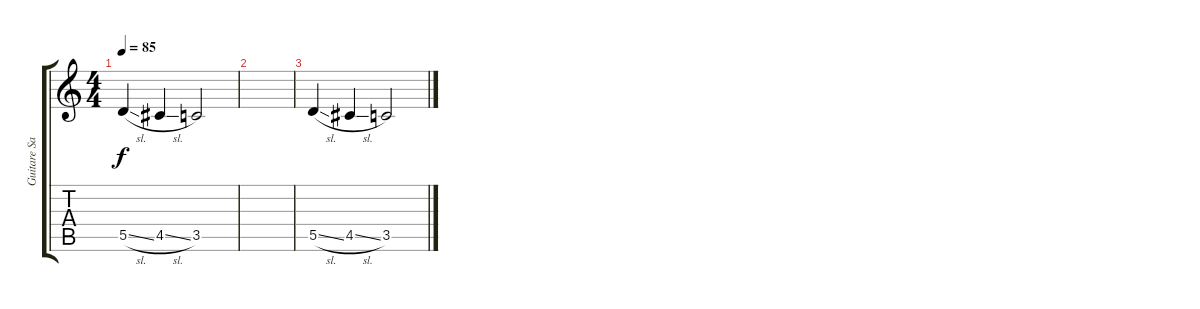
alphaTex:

\track ("Guitare Saturée" "Guitare Sa") {instrument overdrivenguitar}
\staff {score tabs}
\tuning (E4 B3 G3 D3 A2 E2) {hide}
\ts (4 4)
\tempo 85
\clef g2
\ks c
5.5{sl}.4{dy f} 4.5{sl}.4 3.5.2 |
|
5.5{sl}.4 4.5{sl}.4 3.5.2
